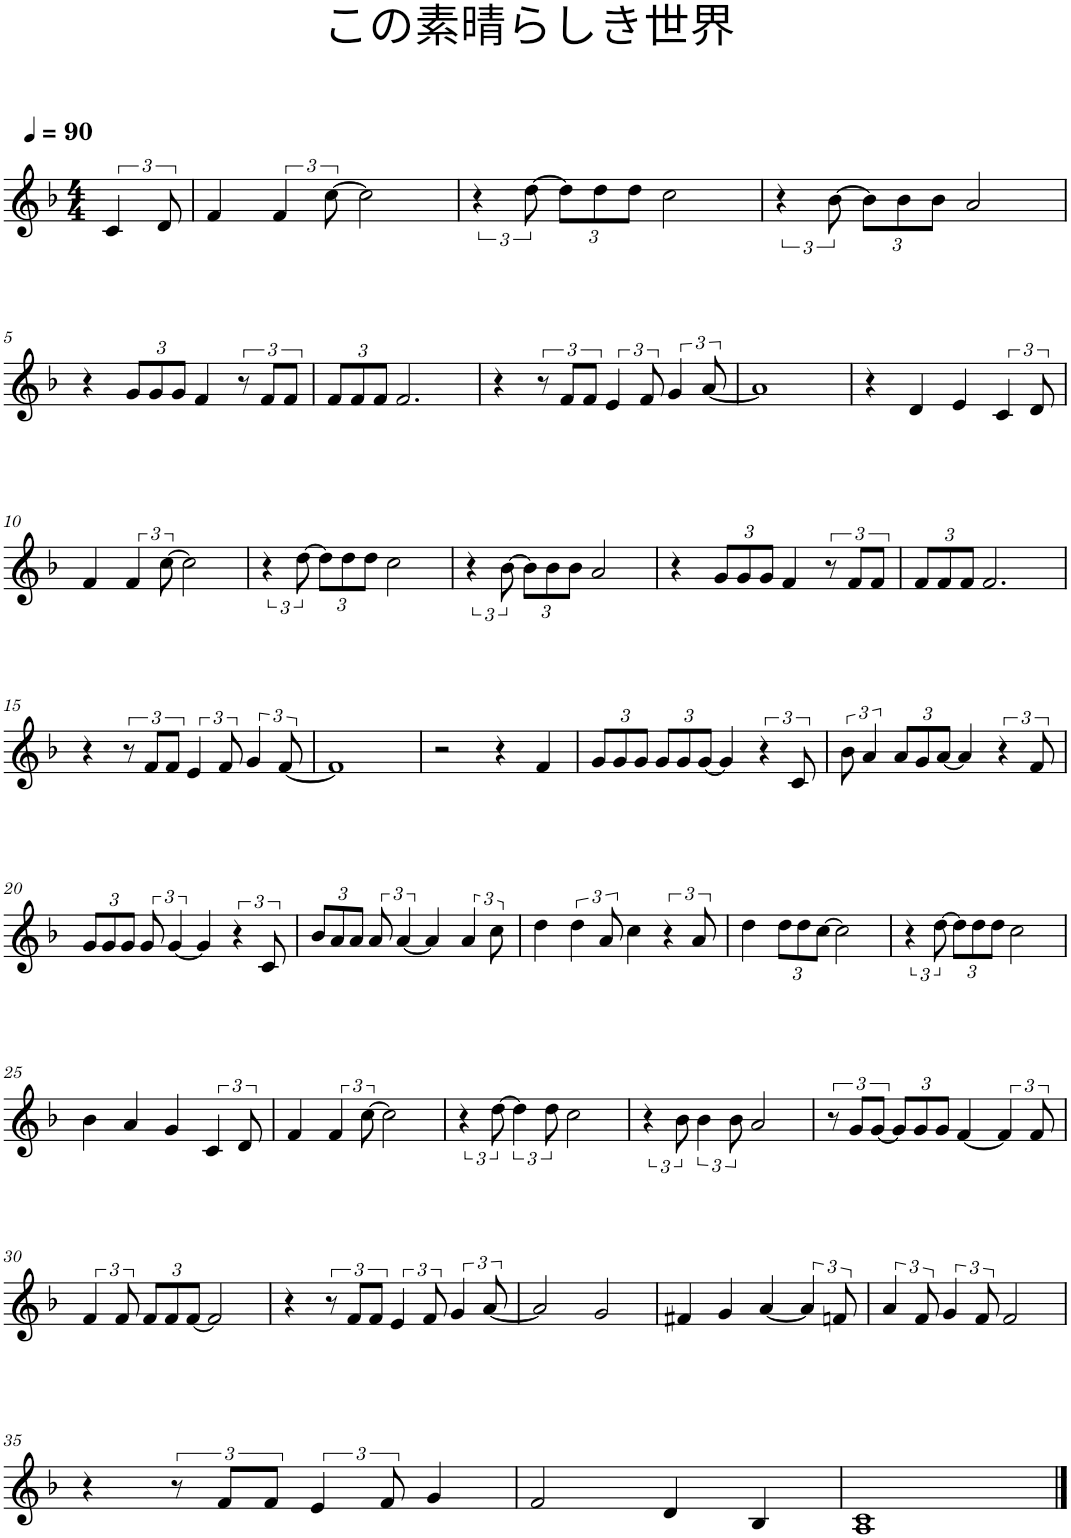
**kern
*part1
*staff1
*I"Piano
*I'Pno.
*clefG2
*k[b-]
*M4/4
*MM90
=1
6c/
12d/
=2
4f/
6f/
[12cc\
2cc\]
=3
6r
[12dd\
*Xbrackettup
12dd\L]
12dd\
12dd\J
2cc\
=4
*brackettup
6r
[12b-\
*Xbrackettup
12b-\L]
12b-\
12b-\J
2a/
!!LO:LB:g=z
=5
4r
12g/L
12g/
12g/J
4f/
*brackettup
12r
12f/L
12f/J
=6
*Xbrackettup
12f/L
12f/
12f/J
2.f/
=7
4r
*brackettup
12r
12f/L
12f/J
6e/
12f/
6g/
[12a/
=8
1a]
=9
4r
4d/
4e/
6c/
12d/
!!LO:LB:g=z
=10
4f/
6f/
[12cc\
2cc\]
=11
6r
[12dd\
*Xbrackettup
12dd\L]
12dd\
12dd\J
2cc\
=12
*brackettup
6r
[12b-\
*Xbrackettup
12b-\L]
12b-\
12b-\J
2a/
=13
4r
12g/L
12g/
12g/J
4f/
*brackettup
12r
12f/L
12f/J
=14
*Xbrackettup
12f/L
12f/
12f/J
2.f/
!!LO:LB:g=z
=15
4r
*brackettup
12r
12f/L
12f/J
6e/
12f/
6g/
[12f/
=16
1f]
=17
2r
4r
4f/
=18
*Xbrackettup
12g/L
12g/
12g/J
12g/L
12g/
[12g/J
4g/]
*brackettup
6r
12c/
=19
12b-\
6a/
*Xbrackettup
12a/L
12g/
[12a/J
4a/]
*brackettup
6r
12f/
!!LO:LB:g=z
=20
*Xbrackettup
12g/L
12g/
12g/J
*brackettup
12g/
[6g/
4g/]
6r
12c/
=21
*Xbrackettup
12b-/L
12a/
12a/J
*brackettup
12a/
[6a/
4a/]
6a/
12cc\
=22
4dd\
6dd\
12a/
4cc\
6r
12a/
=23
4dd\
*Xbrackettup
12dd\L
12dd\
[12cc\J
2cc\]
=24
*brackettup
6r
[12dd\
*Xbrackettup
12dd\L]
12dd\
12dd\J
2cc\
!!LO:LB:g=z
=25
4b-\
4a/
4g/
*brackettup
6c/
12d/
=26
4f/
6f/
[12cc\
2cc\]
=27
6r
[4dd\
12dd\
2cc\
=28
6r
12b-\
6b-\
12b-\
2a/
=29
12r
12g/L
[12g/J
*Xbrackettup
12g/L]
12g/
12g/J
[4f/
*brackettup
6f/]
12f/
!!LO:LB:g=z
=30
6f/
12f/
*Xbrackettup
12f/L
12f/
[12f/J
2f/]
=31
4r
*brackettup
12r
12f/L
12f/J
6e/
12f/
6g/
[12a/
=32
2a/]
2g/
=33
4f#X/
4g/
[4a/
6a/]
12fn/
=34
6a/
12f/
6g/
12f/
2f/
!!LO:LB:g=z
=35
4r
12r
12f/L
12f/J
6e/
12f/
4g/
=36
2f/
4d/
4B-/
=37
1A 1c
==
*-
